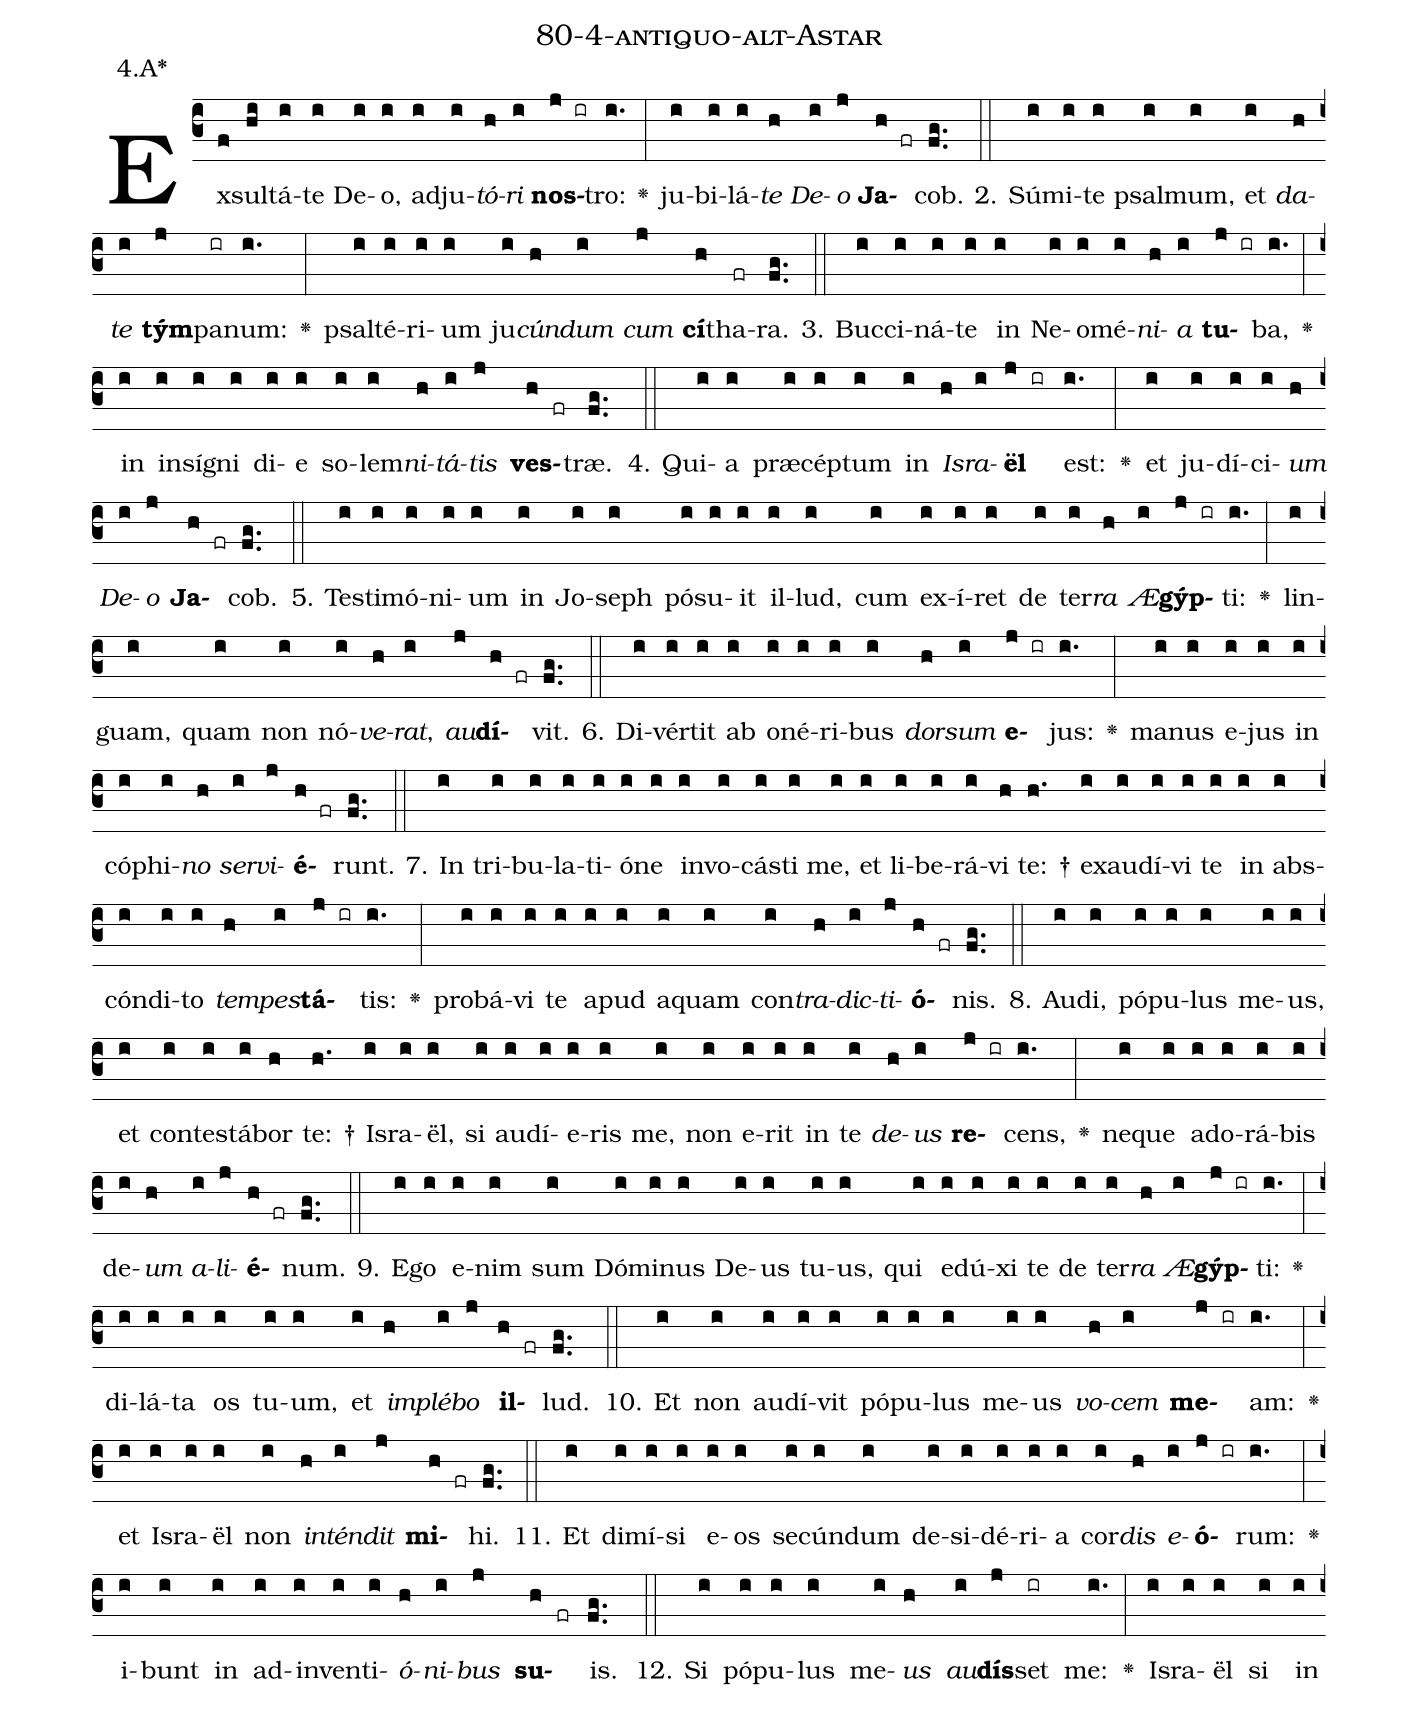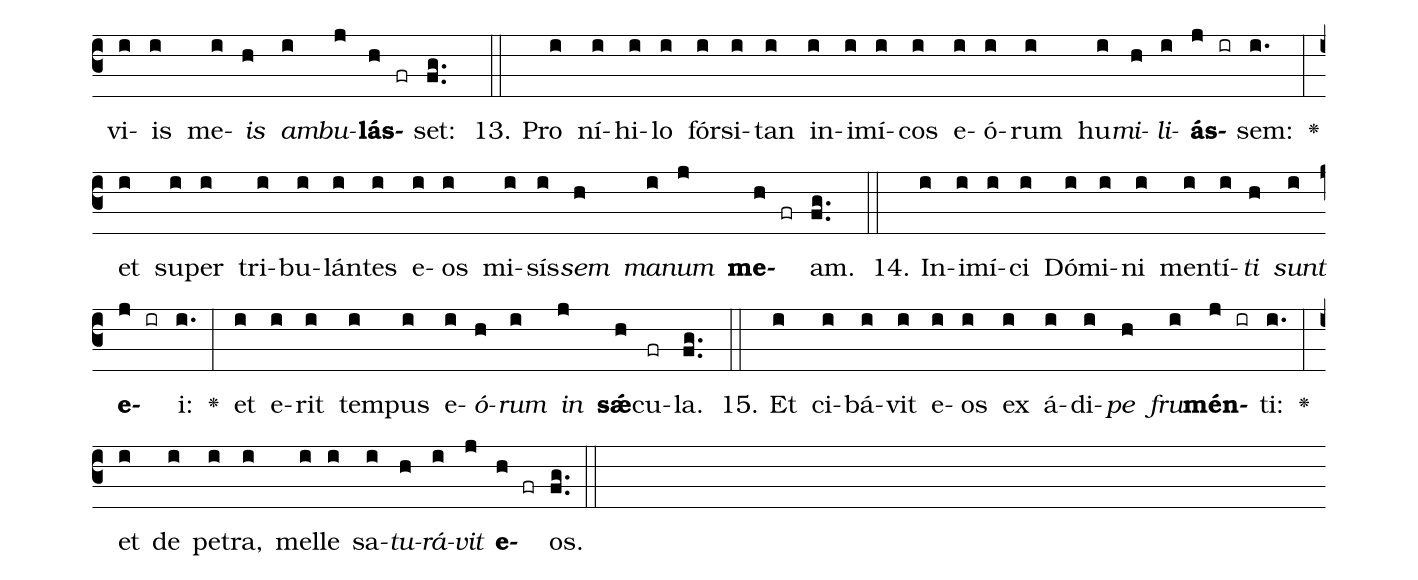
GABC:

name: 80-4-antiquo-alt-Astar;
annotation: 4.A*;
%%
(c3)Ex(f)sul(hi)tá(i)te(i) De(i)o,(i) ad(i)ju(i)<i>tó</i>(h)<i>ri</i>(i) <b>nos</b>(j ir)tro:(i.) <v>\greheightstar</v>(:) ju(i)bi(i)lá(i)<i>te</i>(h) <i>De</i>(i)<i>o</i>(j) <b>Ja</b>(h fr)cob.(fg..) (::)
2. Sú(i)mi(i)te(i) psal(i)mum,(i) et(i) <i>da</i>(h)<i>te</i>(i) <b>tým</b>(j)pa(ir)num:(i.) <v>\greheightstar</v>(:) psal(i)té(i)ri(i)um(i) ju(i)<i>cún</i>(h)<i>dum</i>(i) <i>cum</i>(j) <b>cí</b>(h)tha(fr)ra.(fg..) (::)
3. Buc(i)ci(i)ná(i)te(i) in(i) Ne(i)o(i)mé(i)<i>ni</i>(h)<i>a</i>(i) <b>tu</b>(j ir)ba,(i.) <v>\greheightstar</v>(:) in(i) in(i)sí(i)gni(i) di(i)e(i) so(i)lem(i)<i>ni</i>(h)<i>tá</i>(i)<i>tis</i>(j) <b>ves</b>(h fr)træ.(fg..) (::)
4. Qui(i)a(i) præ(i)cép(i)tum(i) in(i) <i>Is</i>(h)<i>ra</i>(i)<b>ël</b>(j ir) est:(i.) <v>\greheightstar</v>(:) et(i) ju(i)dí(i)ci(i)<i>um</i>(h) <i>De</i>(i)<i>o</i>(j) <b>Ja</b>(h fr)cob.(fg..) (::)
5. Tes(i)ti(i)mó(i)ni(i)um(i) in(i) Jo(i)seph(i) pó(i)su(i)it(i) il(i)lud,(i) cum(i) ex(i)í(i)ret(i) de(i) ter(i)<i>ra</i>(h) <i>Æ</i>(i)<b>gýp</b>(j ir)ti:(i.) <v>\greheightstar</v>(:) lin(i)guam,(i) quam(i) non(i) nó(i)<i>ve</i>(h)<i>rat</i>,(i) <i>au</i>(j)<b>dí</b>(h fr)vit.(fg..) (::)
6. Di(i)vér(i)tit(i) ab(i) o(i)né(i)ri(i)bus(i) <i>dor</i>(h)<i>sum</i>(i) <b>e</b>(j ir)jus:(i.) <v>\greheightstar</v>(:) ma(i)nus(i) e(i)jus(i) in(i) có(i)phi(i)<i>no</i>(h) <i>ser</i>(i)<i>vi</i>(j)<b>é</b>(h fr)runt.(fg..) (::)
7. In(i) tri(i)bu(i)la(i)ti(i)ó(i)ne(i) in(i)vo(i)cás(i)ti(i) me,(i) et(i) li(i)be(i)rá(i)vi(h) te: †(h.) ex(i)au(i)dí(i)vi(i) te(i) in(i) abs(i)cón(i)di(i)to(i) <i>tem</i>(h)<i>pes</i>(i)<b>tá</b>(j ir)tis:(i.) <v>\greheightstar</v>(:) pro(i)bá(i)vi(i) te(i) a(i)pud(i) a(i)quam(i) con(i)<i>tra</i>(h)<i>dic</i>(i)<i>ti</i>(j)<b>ó</b>(h fr)nis.(fg..) (::)
8. Au(i)di,(i) pó(i)pu(i)lus(i) me(i)us,(i) et(i) con(i)tes(i)tá(i)bor(h) te: †(h.) Is(i)ra(i)ël,(i) si(i) au(i)dí(i)e(i)ris(i) me,(i) non(i) e(i)rit(i) in(i) te(i) <i>de</i>(h)<i>us</i>(i) <b>re</b>(j ir)cens,(i.) <v>\greheightstar</v>(:) ne(i)que(i) ad(i)o(i)rá(i)bis(i) de(i)<i>um</i>(h) <i>a</i>(i)<i>li</i>(j)<b>é</b>(h fr)num.(fg..) (::)
9. E(i)go(i) e(i)nim(i) sum(i) Dó(i)mi(i)nus(i) De(i)us(i) tu(i)us,(i) qui(i) e(i)dú(i)xi(i) te(i) de(i) ter(i)<i>ra</i>(h) <i>Æ</i>(i)<b>gýp</b>(j ir)ti:(i.) <v>\greheightstar</v>(:) di(i)lá(i)ta(i) os(i) tu(i)um,(i) et(i) <i>im</i>(h)<i>plé</i>(i)<i>bo</i>(j) <b>il</b>(h fr)lud.(fg..) (::)
10. Et(i) non(i) au(i)dí(i)vit(i) pó(i)pu(i)lus(i) me(i)us(i) <i>vo</i>(h)<i>cem</i>(i) <b>me</b>(j ir)am:(i.) <v>\greheightstar</v>(:) et(i) Is(i)ra(i)ël(i) non(i) <i>in</i>(h)<i>tén</i>(i)<i>dit</i>(j) <b>mi</b>(h fr)hi.(fg..) (::)
11. Et(i) di(i)mí(i)si(i) e(i)os(i) se(i)cún(i)dum(i) de(i)si(i)dé(i)ri(i)a(i) cor(i)<i>dis</i>(h) <i>e</i>(i)<b>ó</b>(j ir)rum:(i.) <v>\greheightstar</v>(:) i(i)bunt(i) in(i) ad(i)in(i)ven(i)ti(i)<i>ó</i>(h)<i>ni</i>(i)<i>bus</i>(j) <b>su</b>(h fr)is.(fg..) (::)
12. Si(i) pó(i)pu(i)lus(i) me(i)<i>us</i>(h) <i>au</i>(i)<b>dís</b>(j)set(ir) me:(i.) <v>\greheightstar</v>(:) Is(i)ra(i)ël(i) si(i) in(i) vi(i)is(i) me(i)<i>is</i>(h) <i>am</i>(i)<i>bu</i>(j)<b>lás</b>(h fr)set:(fg..) (::)
13. Pro(i) ní(i)hi(i)lo(i) fór(i)si(i)tan(i) in(i)i(i)mí(i)cos(i) e(i)ó(i)rum(i) hu(i)<i>mi</i>(h)<i>li</i>(i)<b>ás</b>(j ir)sem:(i.) <v>\greheightstar</v>(:) et(i) su(i)per(i) tri(i)bu(i)lán(i)tes(i) e(i)os(i) mi(i)sís(i)<i>sem</i>(h) <i>ma</i>(i)<i>num</i>(j) <b>me</b>(h fr)am.(fg..) (::)
14. In(i)i(i)mí(i)ci(i) Dó(i)mi(i)ni(i) men(i)tí(i)<i>ti</i>(h) <i>sunt</i>(i) <b>e</b>(j ir)i:(i.) <v>\greheightstar</v>(:) et(i) e(i)rit(i) tem(i)pus(i) e(i)<i>ó</i>(h)<i>rum</i>(i) <i>in</i>(j) <b>sǽ</b>(h)cu(fr)la.(fg..) (::)
15. Et(i) ci(i)bá(i)vit(i) e(i)os(i) ex(i) á(i)di(i)<i>pe</i>(h) <i>fru</i>(i)<b>mén</b>(j ir)ti:(i.) <v>\greheightstar</v>(:) et(i) de(i) pe(i)tra,(i) mel(i)le(i) sa(i)<i>tu</i>(h)<i>rá</i>(i)<i>vit</i>(j) <b>e</b>(h fr)os.(fg..) (::)
